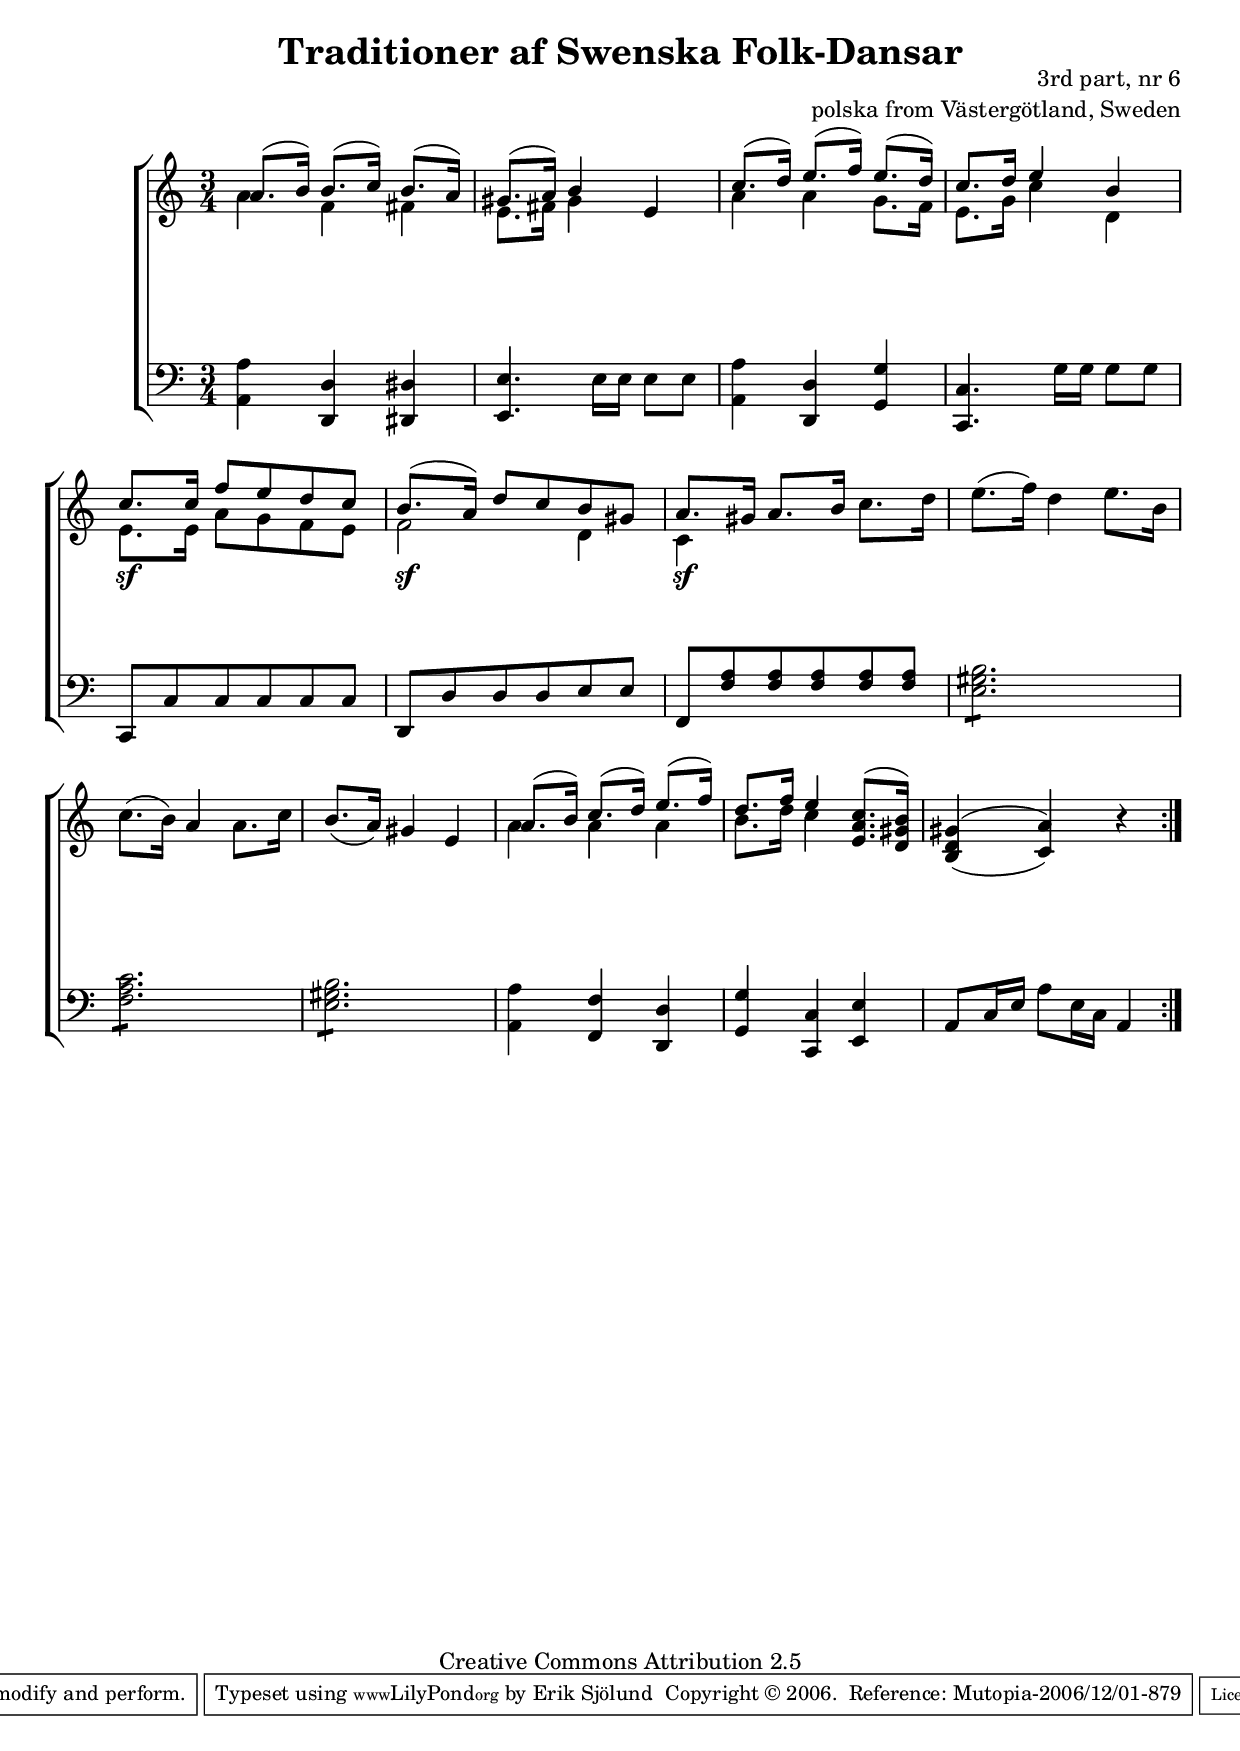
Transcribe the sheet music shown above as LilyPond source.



\header {
    title = "Traditioner af Swenska Folk-Dansar"
    opus = \markup {
         \column  {
          \right-align  "3rd part, nr 6"
   \right-align "polska from Västergötland, Sweden" 
}
 } 
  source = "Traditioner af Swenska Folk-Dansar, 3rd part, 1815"



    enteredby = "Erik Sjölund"
				% mutopia headers.

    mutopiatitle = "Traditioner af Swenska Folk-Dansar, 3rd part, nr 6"

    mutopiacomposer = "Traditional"
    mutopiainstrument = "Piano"
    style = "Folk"
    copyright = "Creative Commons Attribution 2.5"
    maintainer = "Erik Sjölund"
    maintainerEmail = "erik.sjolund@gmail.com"




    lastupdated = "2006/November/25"
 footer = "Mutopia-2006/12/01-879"
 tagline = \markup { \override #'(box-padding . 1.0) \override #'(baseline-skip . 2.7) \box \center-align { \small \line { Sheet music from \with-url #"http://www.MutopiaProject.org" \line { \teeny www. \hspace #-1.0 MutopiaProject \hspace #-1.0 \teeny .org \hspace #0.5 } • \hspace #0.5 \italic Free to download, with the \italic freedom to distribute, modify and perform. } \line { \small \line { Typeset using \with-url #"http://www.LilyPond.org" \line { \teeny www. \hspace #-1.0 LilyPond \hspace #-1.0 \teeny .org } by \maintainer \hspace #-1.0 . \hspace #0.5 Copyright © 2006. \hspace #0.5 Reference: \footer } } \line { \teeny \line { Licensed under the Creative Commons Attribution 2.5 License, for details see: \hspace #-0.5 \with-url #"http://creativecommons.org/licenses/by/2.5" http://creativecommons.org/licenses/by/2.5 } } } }
  }




     \version "2.8.5"








global={
	\time 3/4
	\key a \minor
}
    
upper =  {
  \global
  \repeat volta 2 {
<< {	a'8.( b'16) b'8.( c''16) b'8.( a'16) |
	gis'8.( a'16) b'4

} \\ {	a'4 f' fis' |
	e'8. fis'16 gis'4 } >>
 e'4 |

<< { 
	c''8.( d''16) e''8.( f''16) e''8.( d''16) |
	c''8. d''16 e''4 b' |
%5
	c''8. c''16 f''8 e'' d'' c'' |
	b'8.( a'16) d''8 c'' b' gis' |


} \\ {
	a'4 a' g'8. f'16 |
	e'8. g'16 c''4 d' |
%5
	e'8. e'16 a'8 g' f' e' |
	f'2 d'4 } >>


	<< { a'8. gis'16 } \\ { c'4 } >> a'8. b'16 c''8. d''16 
	e''8.( f''16) d''4 e''8. b'16 |
	c''8.( b'16) a'4 a'8. c''16 |
%10
	b'8.( a'16) gis'4 e'  |

<< {
	a'8.( b'16) c''8.( d''16) e''8.( f''16) |
	d''8. f''16 e''4 
	
} \\
{  

a'4 a'4 a'4 

	b'8. d''16 c''4  




} 
>>

<e' a' c''>8.^( <d' gis' b'>16)
	\once  \set doubleSlurs = ##t     <b d' gis'>4( <c' a'>) r4

}
}
     
lower =  {
  \global \clef bass
  \repeat volta 2 {
	<a, a>4 <d, d> <dis, dis> |
	<e, e>4. e16 e e8 e |
	<a, a>4 <d, d> <g, g> |
	<c, c>4. g16 g g8 g |
%5
	c, c c c c c |
	d, d d d e e |
	f, <f a> <f a> <f a> <f a> <f a> |
\repeat "tremolo" 6	<e gis b>8 |
\repeat "tremolo" 6 	<f a c'>8 |
%10
\repeat "tremolo" 6 	<e gis b>8 |
	<a, a>4 <f, f> <d, d> |
	<g, g> <c, c> <e, e> |
	a,8 c16 e a8 e16 c a,4
}
}

dynamics = {
  \repeat volta 2 {
s2.*4
s4 \sf s4 s4
s4 \sf s4 s4
s4 \sf s4 s4
s2.*6
}
}



\score {
  \new PianoStaff \with{systemStartDelimiter = #'SystemStartBracket } <<
    \new Staff = "upper" \upper
    \new Dynamics = "dynamics" \dynamics
    \new Staff = "lower" <<
      \clef bass
      \lower
    >>
  >>

  \layout {
    \context {
      \type "Engraver_group"
      \name Dynamics
      \alias Voice % So that \cresc works, for example.
      \consists "Output_property_engraver"
%      \override VerticalAxisGroup #'minimum-Y-extent = #'(-1 . 1)
      \consists "Piano_pedal_engraver"
      \consists "Script_engraver"
      \consists "Dynamic_engraver"
      \consists "Text_engraver"
      \override TextScript #'font-size = #2
      \override TextScript #'font-shape = #'italic

      \override DynamicText #'extra-offset = #'(0 . 2.5)
      \override Hairpin #'extra-offset = #'(0 . 2.5)


      \consists "Skip_event_swallow_translator"
      \consists "Axis_group_engraver"
    }
    \context {\Score \remove "Bar_number_engraver"}
    \context {
      \PianoStaff
      \accepts Dynamics
   \override VerticalAlignment #'forced-distance = #7
  \override SpanBar #'transparent = ##t

    }
  }
}

          


mididynamics = { \dynamics } 
midiupper = { \upper }
midilower = { \lower }

          




\score {
  \unfoldRepeats
  \new PianoStaff <<
    \new Staff = "upper" <<  \midiupper  \mididynamics >>
    \new Staff = "lower" <<  \midilower  \mididynamics >>
  >>
  \midi {
    \context {
      \type "Performer_group"
      \name Dynamics
      \consists "Piano_pedal_performer"
    }
    \context {
      \PianoStaff
      \accepts Dynamics
    }
 \tempo 4=100    
  }
}






  


